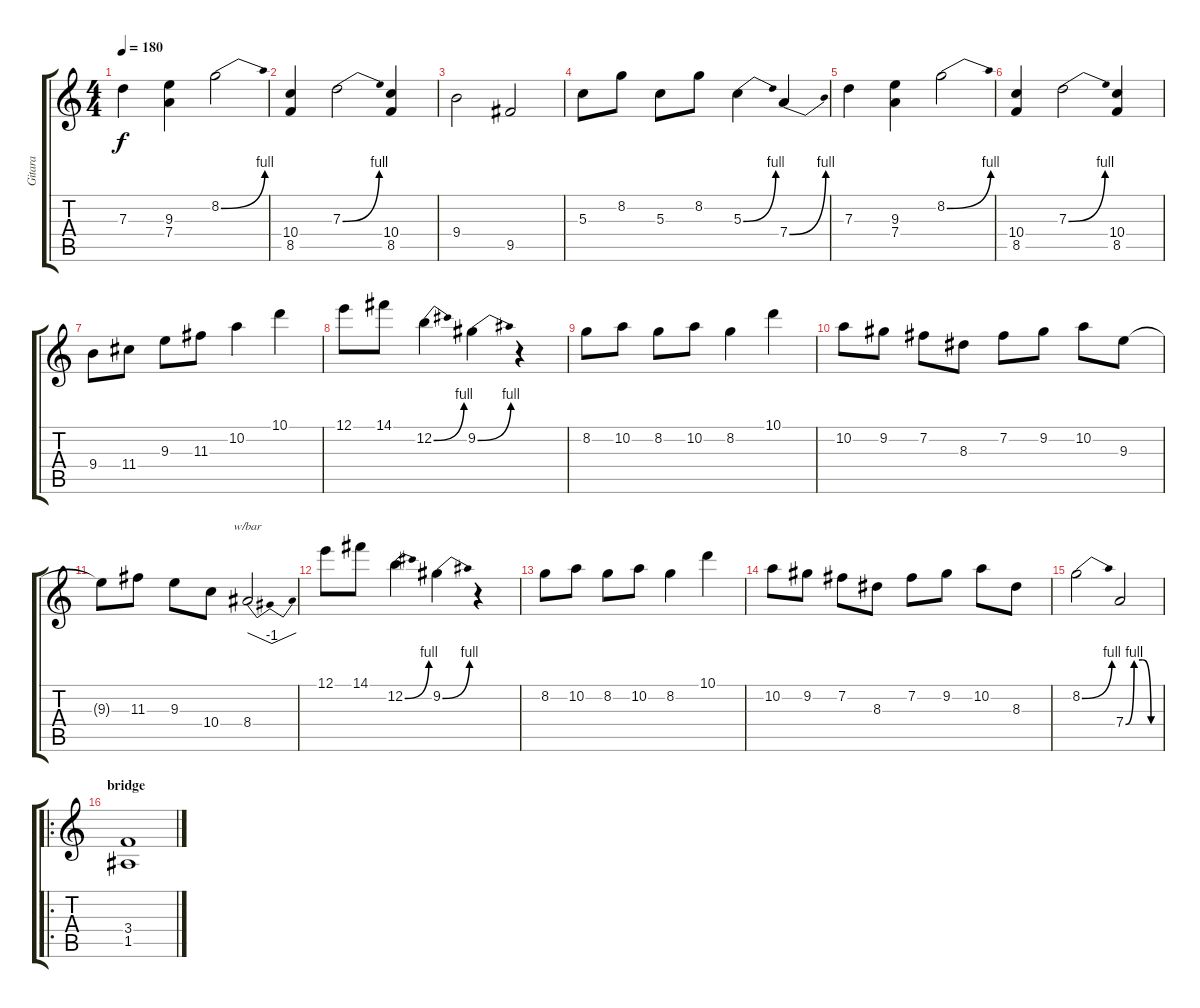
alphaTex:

\track ("Gitara" "Gitara") {instrument distortionguitar}
\staff {score tabs}
\tuning (E4 B3 G3 D3 A2 E2) {hide}
\ts (4 4)
\tempo 180
\clef g2
\ks c
7.3.4{dy f} (9.3 7.4).4 8.2{be (bend 0 0 60 4)}.2 |
(10.4 8.5).4 7.3{be (bend 0 0 60 4)}.2 (10.4 8.5).4 |
9.4.2 9.5.2 |
5.3.8 8.2.8 5.3.8 8.2.8 5.3{be (bend 0 0 60 4)}.4 7.4{be (bend 0 0 60 4)}.4 |
7.3.4 (9.3 7.4).4 8.2{be (bend 0 0 60 4)}.2 |
(10.4 8.5).4 7.3{be (bend 0 0 60 4)}.2 (10.4 8.5).4 |
9.4.8 11.4.8 9.3.8 11.3.8 10.2.4 10.1.4 |
12.1.8 14.1.8 12.2{be (bend 0 0 60 4)}.4 9.2{be (bend 0 0 60 4)}.4 r.4 |
8.2.8 10.2.8 8.2.8 10.2.8 8.2.4 10.1.4 |
10.2.8 9.2.8 7.2.8 8.3.8 7.2.8 9.2.8 10.2.8 9.3.8 |
9.3{t}.8 11.3.8 9.3.8 10.4.8 8.4.2{tbe (dip default 0 0 30 -4 60 0)} |
12.1.8 14.1.8 12.2{be (bend 0 0 60 4)}.4 9.2{be (bend 0 0 60 4)}.4 r.4 |
8.2.8 10.2.8 8.2.8 10.2.8 8.2.4 10.1.4 |
10.2.8 9.2.8 7.2.8 8.3.8 7.2.8 9.2.8 10.2.8 8.3.8 |
8.2{be (bend 0 0 60 4)}.2 7.4{be (custom 0 0 15 4 30 4 45 0 60 0)}.2 |
\ro
\section ("" "bridge")
(3.4 1.5).1
